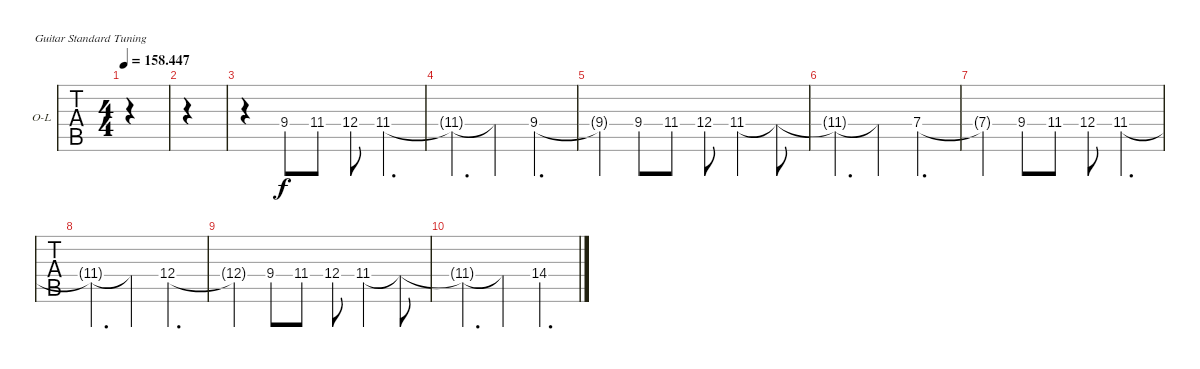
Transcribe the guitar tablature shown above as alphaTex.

\defaultSystemsLayout 4
\bracketExtendMode groupsimilarinstruments
\firstSystemTrackNameOrientation horizontal
\otherSystemsTrackNameOrientation horizontal
\track ("Overdriven-L" "O-L") {instrument overdrivenguitar}
\staff {tabs}
\tuning (E4 B3 G3 D3 A2 E2)
\ts (4 4)
\tempo
158.447
\accidentals auto
\clef g2
\ottava regular
\simile none
\ks c
|
|
r.4 9.4.8 11.4{hac}.8 12.4.8 11.4{hac}.4{d} |
11.4{t}.4{d} 11.4{t}.4 9.4.4{d} |
9.4{t}.4 9.4{hac}.8 11.4.8 12.4{hac}.8 11.4.4 11.4{t}.8 |
11.4{t}.4{d} 11.4{t}.4 7.4{hac}.4{d} |
7.4{t}.4 9.4.8 11.4{hac}.8 12.4.8 11.4{hac}.4{d} |
11.4{t}.4{d} 11.4{t}.4 12.4.4{d} |
12.4{t}.4 9.4{hac}.8 11.4.8 12.4{hac}.8 11.4.4 11.4{t}.8 |
11.4{t}.4{d} 11.4{t}.4 14.4{hac}.4{d}
